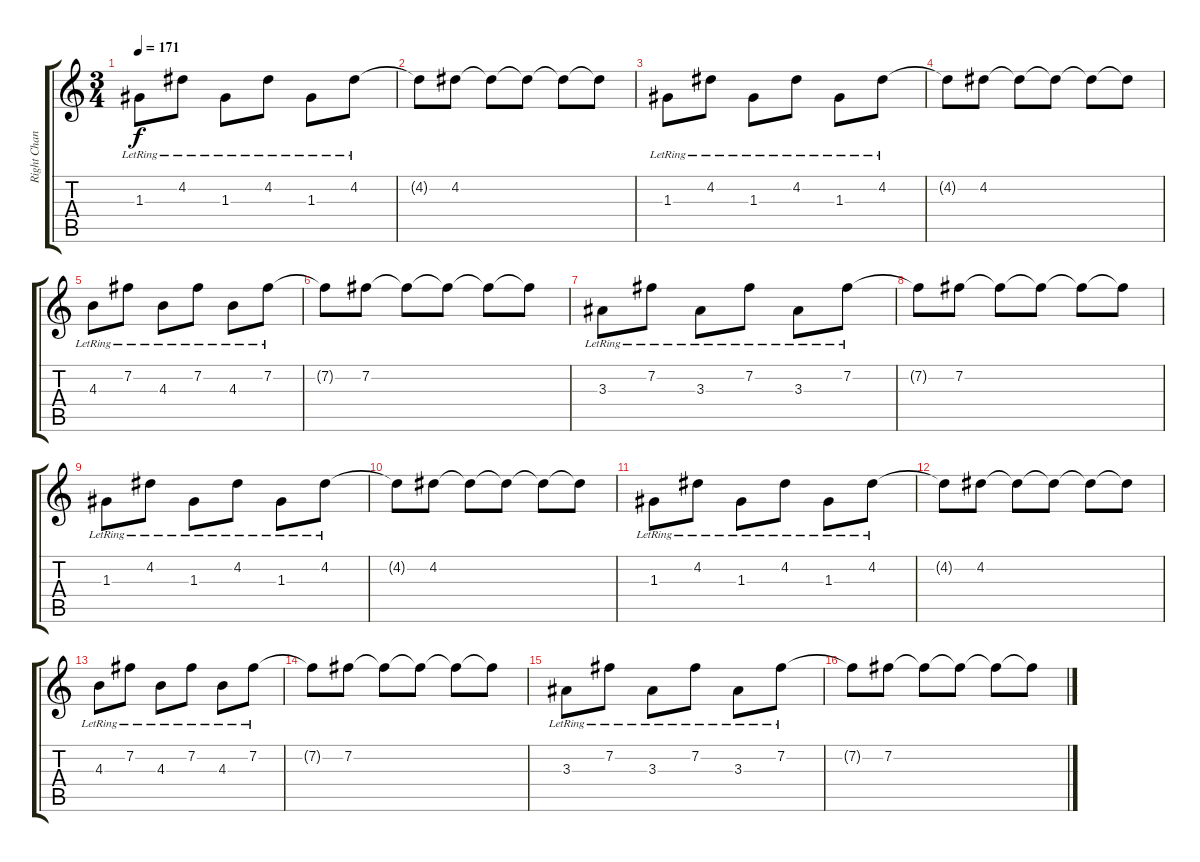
\track ("Right Channel" "Right Chan") {instrument distortionguitar}
\staff {score tabs}
\tuning (E4 B3 G3 D3 A2 D2) {hide}
\ts (3 4)
\tempo 171
\clef g2
\ks c
1.3{lr}.8{dy f} 4.2{lr}.8 1.3{lr}.8 4.2{lr}.8 1.3{lr}.8 4.2{lr}.8 |
4.2{t}.8 4.2.8 4.2{t}.8 4.2{t}.8 4.2{t}.8 4.2{t}.8 |
1.3{lr}.8 4.2{lr}.8 1.3{lr}.8 4.2{lr}.8 1.3{lr}.8 4.2{lr}.8 |
4.2{t}.8 4.2.8 4.2{t}.8 4.2{t}.8 4.2{t}.8 4.2{t}.8 |
4.3{lr}.8 7.2{lr}.8 4.3{lr}.8 7.2{lr}.8 4.3{lr}.8 7.2{lr}.8 |
7.2{t}.8 7.2.8 7.2{t}.8 7.2{t}.8 7.2{t}.8 7.2{t}.8 |
3.3{lr}.8 7.2{lr}.8 3.3{lr}.8 7.2{lr}.8 3.3{lr}.8 7.2{lr}.8 |
7.2{t}.8 7.2.8 7.2{t}.8 7.2{t}.8 7.2{t}.8 7.2{t}.8 |
1.3{lr}.8 4.2{lr}.8 1.3{lr}.8 4.2{lr}.8 1.3{lr}.8 4.2{lr}.8 |
4.2{t}.8 4.2.8 4.2{t}.8 4.2{t}.8 4.2{t}.8 4.2{t}.8 |
1.3{lr}.8 4.2{lr}.8 1.3{lr}.8 4.2{lr}.8 1.3{lr}.8 4.2{lr}.8 |
4.2{t}.8 4.2.8 4.2{t}.8 4.2{t}.8 4.2{t}.8 4.2{t}.8 |
4.3{lr}.8 7.2{lr}.8 4.3{lr}.8 7.2{lr}.8 4.3{lr}.8 7.2{lr}.8 |
7.2{t}.8 7.2.8 7.2{t}.8 7.2{t}.8 7.2{t}.8 7.2{t}.8 |
3.3{lr}.8 7.2{lr}.8 3.3{lr}.8 7.2{lr}.8 3.3{lr}.8 7.2{lr}.8 |
7.2{t}.8 7.2.8 7.2{t}.8 7.2{t}.8 7.2{t}.8 7.2{t}.8
